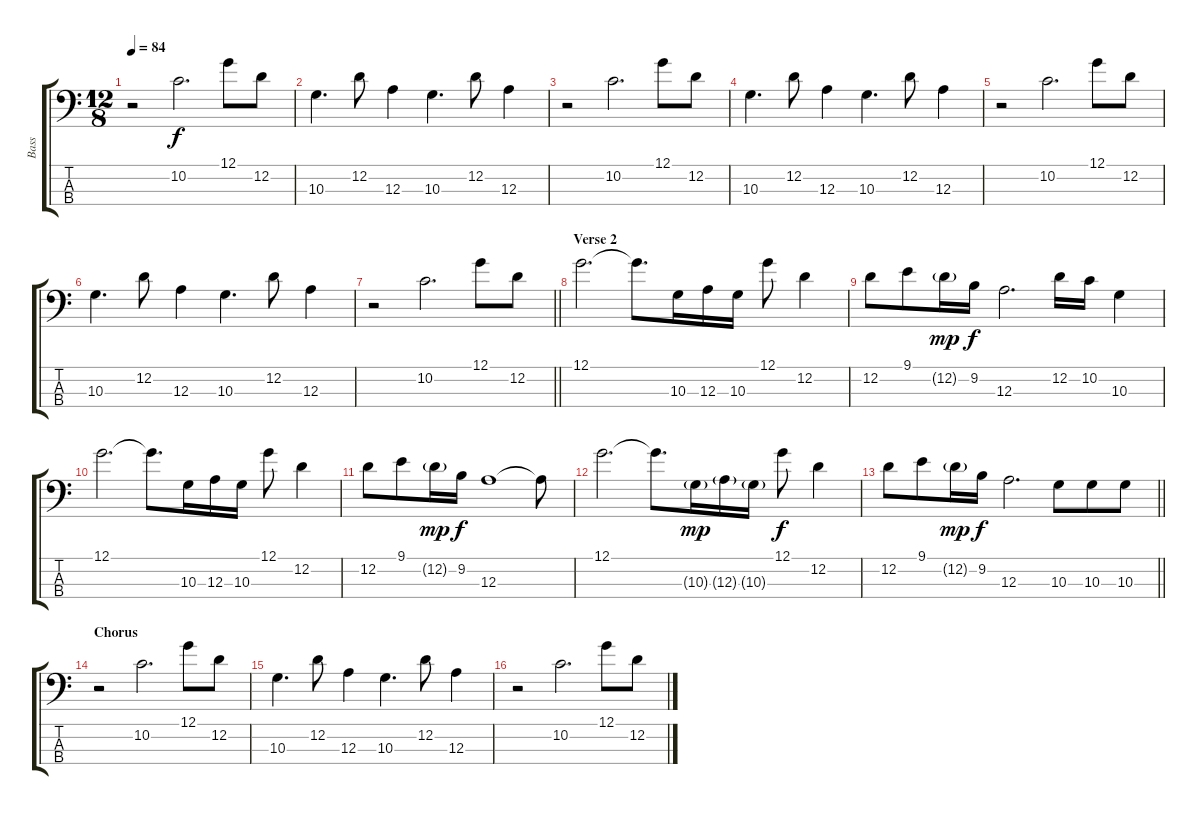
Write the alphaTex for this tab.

\track ("Bass" "Bass") {instrument electricbassfinger}
\staff {score tabs}
\tuning (G2 D2 A1 E1) {hide}
\ts (12 8)
\tempo 84
\clef f4
\ks c
r.2{dy f} 10.2.2{d} 12.1.8 12.2.8 |
10.3.4{d} 12.2.8 12.3.4 10.3.4{d} 12.2.8 12.3.4 |
r.2 10.2.2{d} 12.1.8 12.2.8 |
10.3.4{d} 12.2.8 12.3.4 10.3.4{d} 12.2.8 12.3.4 |
r.2 10.2.2{d} 12.1.8 12.2.8 |
10.3.4{d} 12.2.8 12.3.4 10.3.4{d} 12.2.8 12.3.4 |
\barLineRight lightlight
r.2 10.2.2{d} 12.1.8 12.2.8 |
\section ("" "Verse 2")
12.1.2{d} 12.1{t}.8{d} 10.3.16 12.3.16 10.3.16 12.1.8 12.2.4 |
12.2.8 9.1.8 12.2{g}.16{dy mp} 9.2.16{dy f} 12.3.2{d} 12.2.16 10.2.16 10.3.4 |
12.1.2{d} 12.1{t}.8{d} 10.3.16 12.3.16 10.3.16 12.1.8 12.2.4 |
12.2.8 9.1.8 12.2{g}.16{dy mp} 9.2.16{dy f} 12.3.1 12.3{t}.8 |
12.1.2{d} 12.1{t}.8{d} 10.3{g}.16{dy mp} 12.3{g}.16 10.3{g}.16 12.1.8{dy f} 12.2.4 |
\barLineRight lightlight
12.2.8 9.1.8 12.2{g}.16{dy mp} 9.2.16{dy f} 12.3.2{d} 10.3.8 10.3.8 10.3.8 |
\section ("" "Chorus")
r.2 10.2.2{d} 12.1.8 12.2.8 |
10.3.4{d} 12.2.8 12.3.4 10.3.4{d} 12.2.8 12.3.4 |
r.2 10.2.2{d} 12.1.8 12.2.8
